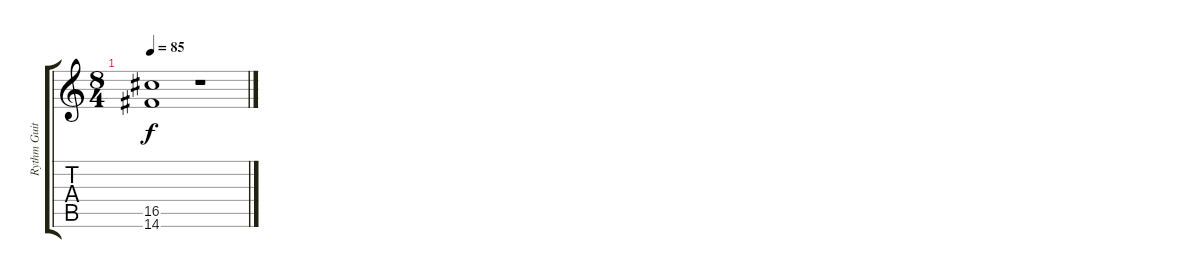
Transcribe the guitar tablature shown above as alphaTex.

\track ("Rythm Guitar" "Rythm Guit") {instrument distortionguitar}
\staff {score tabs}
\tuning (E4 B3 G3 D3 A2 E2) {hide}
\ts (8 4)
\tempo 85
\clef g2
\ks c
(16.5 14.6).1{dy f} r.1
